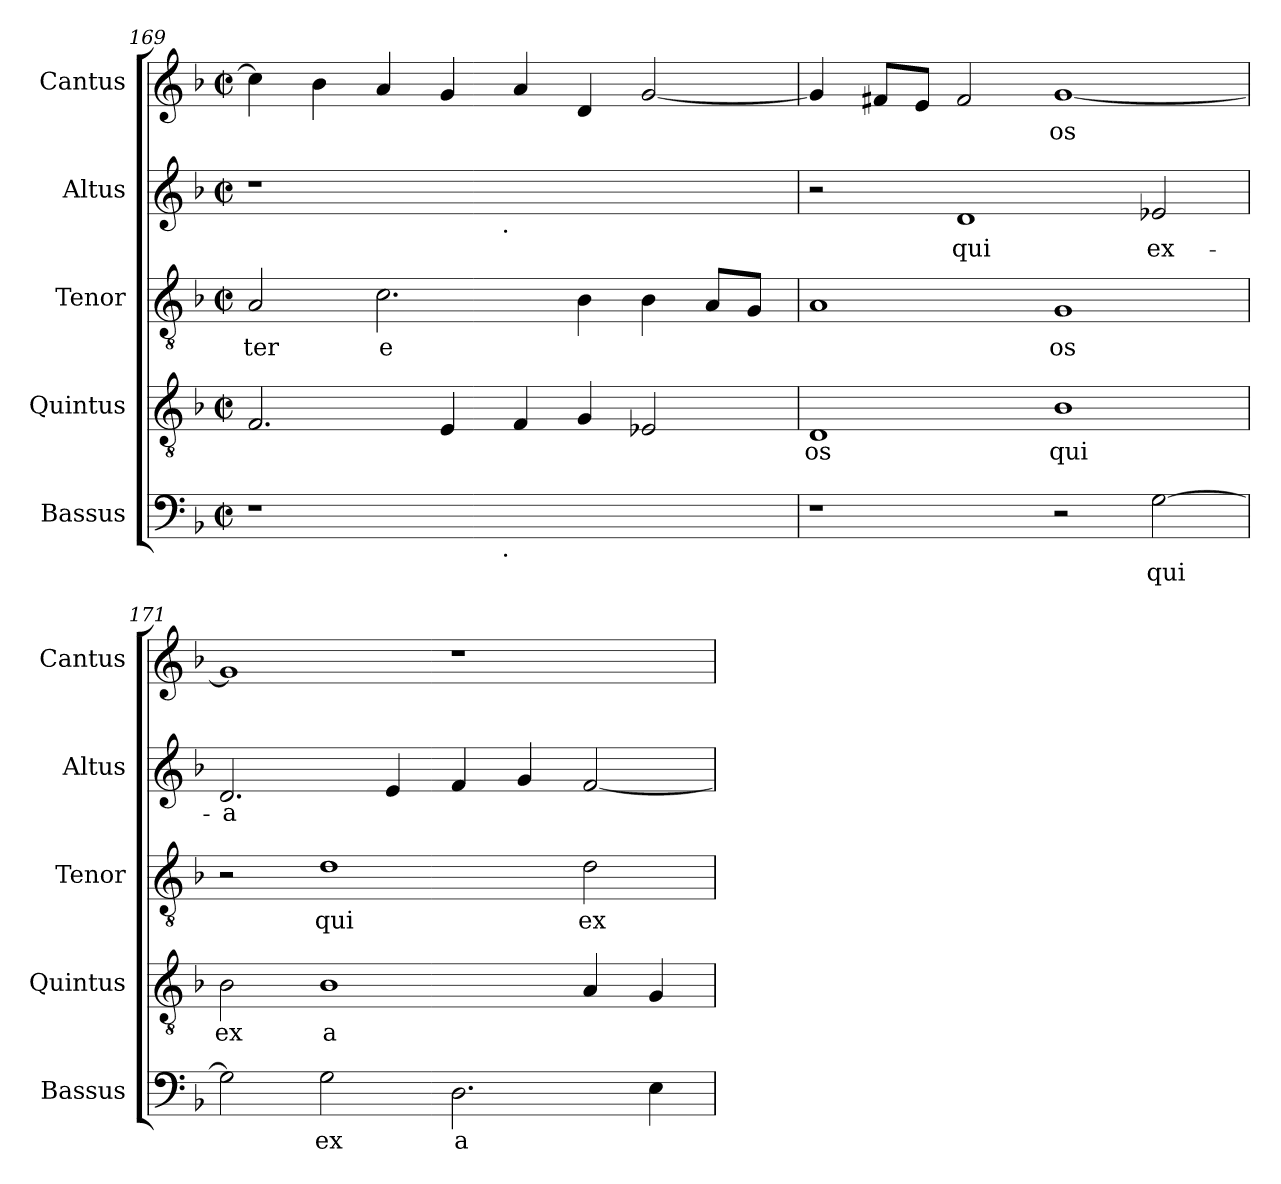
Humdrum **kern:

**kern	**text	**kern	**text	**kern	**text	**kern	**text	**kern	**text
*part5	*part5	*part4	*part4	*part3	*part3	*part2	*part2	*part1	*part1
*staff5	*staff5	*staff4	*staff4	*staff3	*staff3	*staff2	*staff2	*staff1	*staff1
*I"Bassus	*	*I"Quintus	*	*I"Tenor	*	*I"Altus	*	*I"Cantus	*
*I'Bassus	*	*I'Quintus	*	*I'Tenor	*	*I'Altus	*	*I'Cantus	*
*clefF4	*	*clefGv2	*	*clefGv2	*	*clefG2	*	*clefG2	*
*k[b-]	*	*k[b-]	*	*k[b-]	*	*k[b-]	*	*k[b-]	*
*F:	*	*F:	*	*F:	*	*F:	*	*F:	*
*M2/2	*	*M2/2	*	*M2/2	*	*M2/2	*	*M2/2	*
*met(c|)	*	*met(c|)	*	*met(c|)	*	*met(c|)	*	*met(c|)	*
=169	=169	=169	=169	=169	=169	=169	=169	=169	=169
!	!	!	!LO:LY:b:cj	!	!LO:LY:b:cj	!	!	!	!LO:LY:b:cj
*^	*	*	*	*	*	*^	*	*	*
1r	2ryy	.	2.F/	.	2A/	-ter	1r	2ryy	.	4cc\]	.
!	!	!	!	!	!	!	!	!	!	!	!LO:LY:b:cj
.	.	.	.	.	.	.	.	.	.	4b-\	.
!	!	!	!	!	!	!LO:LY:b:cj	!	!	!	!	!LO:LY:b:cj
.	4ryy	.	.	.	2.c\	e-	.	4ryy	.	4a/	.
!	!	!	!	!LO:LY:b:cj	!	!	!	!	!	!	!LO:LY:b:cj
.	8...ryy	.	4E/	.	.	.	.	8...ryy	.	4g/	.
!	!	!	!	!	!	!	!	!LO:TX:b:t=.	!	!	!
!	!LO:TX:b:t=.	!	!	!	!	!	!	!	!	!	!
.	1ryy	.	.	.	.	.	.	1ryy	.	.	.
!	!	!	!	!LO:LY:b:cj	!	!	!	!	!	!	!LO:LY:b:cj
1ryy	.	.	4F/	.	.	.	1ryy	.	.	4a/	.
!	!	!	!	!LO:LY:b:cj	!	!LO:LY:b:cj	!	!	!	!	!LO:LY:b:cj
.	.	.	4G/	.	4B-\	--	.	.	.	4d/	.
!	!	!	!	!LO:LY:b:cj	!	!LO:LY:b:cj	!	!	!	!	!LO:LY:b:cj
.	.	.	2E-X/	.	4B-\	--	.	.	.	[<2g/	.
!	!	!	!	!	!	!LO:LY:b:cj	!	!	!	!	!
.	.	.	.	.	8A/L	--	.	.	.	.	.
!	!	!	!	!	!	!LO:LY:b:cj	!	!	!	!	!
.	.	.	.	.	8G/J	--	.	.	.	.	.
.	64ryy	.	.	.	.	.	.	64ryy	.	.	.
=170	=170	=170	=170	=170	=170	=170	=170	=170	=170	=170	=170
!	!	!	!	!LO:LY:b:cj	!	!LO:LY:b:cj	!	!	!	!	!LO:LY:b:cj
*v	*v	*	*	*	*	*	*v	*v	*	*	*
1r	.	1D	os	1A	--	2r	.	4g/]	.
!	!	!	!	!	!	!	!	!	!LO:LY:b:cj
.	.	.	.	.	.	.	.	8f#/L	.
!	!	!	!	!	!	!	!	!	!LO:LY:b:cj
.	.	.	.	.	.	.	.	8e/J	.
!	!	!	!	!	!	!	!LO:LY:b:cj	!	!LO:LY:b:cj
.	.	.	.	.	.	1d	qui	2f#/	.
!	!	!	!LO:LY:b:cj	!	!LO:LY:b:cj	!	!	!	!LO:LY:b:cj
2r	.	1B-	qui	1G	-os	.	.	[<1g	os
!	!LO:LY:b:cj	!	!	!	!	!	!LO:LY:b:cj	!	!
[<2G\	qui	.	.	.	.	2e-X/	ex-	.	.
!!LO:LB:g=z
=171	=171	=171	=171	=171	=171	=171	=171	=171	=171
!	!LO:LY:b:cj	!	!LO:LY:b:cj	!	!	!	!LO:LY:b:cj	!	!LO:LY:b:cj
2G\]	.	2B-\	ex	2r	.	2.d/	-a	1g]	.
!	!LO:LY:b:cj	!	!LO:LY:b:cj	!	!LO:LY:b:cj	!	!	!	!
2G\	ex	1B-	a	1d	qui	.	.	.	.
!	!	!	!	!	!	!	!LO:LY:b:cj	!	!
.	.	.	.	.	.	4e/	.	.	.
!	!LO:LY:b:cj	!	!	!	!	!	!LO:LY:b:cj	!	!
2.D\	a	.	.	.	.	4f/	.	1r	.
!	!	!	!	!	!	!	!LO:LY:b:cj	!	!
.	.	.	.	.	.	4g/	.	.	.
!	!	!	!LO:LY:b:cj	!	!LO:LY:b:cj	!	!LO:LY:b:cj	!	!
.	.	4A/	.	2d\	ex-	[<2f/	.	.	.
!	!LO:LY:b:cj	!	!LO:LY:b:cj	!	!	!	!	!	!
4E\	.	4G/	.	.	.	.	.	.	.
=	=	=	=	=	=	=	=	=	=
*-	*-	*-	*-	*-	*-	*-	*-	*-	*-
